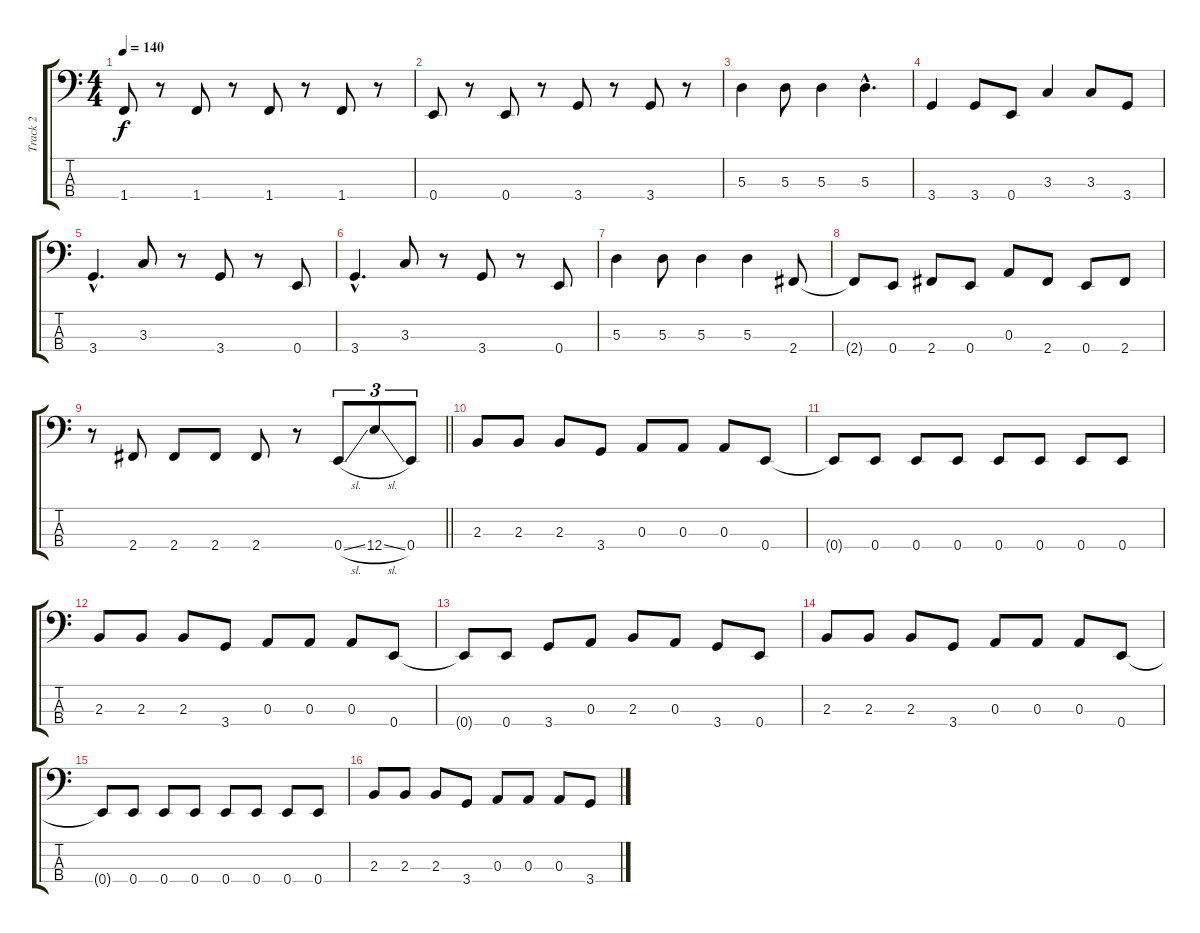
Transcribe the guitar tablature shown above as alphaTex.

\track ("Track 2" "Track 2") {instrument electricbasspick}
\staff {score tabs}
\tuning (G2 D2 A1 E1) {hide}
\ts (4 4)
\tempo 140
\clef f4
\ks c
1.4.8{dy f} r.8 1.4.8 r.8 1.4.8 r.8 1.4.8 r.8 |
0.4.8 r.8 0.4.8 r.8 3.4.8 r.8 3.4.8 r.8 |
5.3.4 5.3.8 5.3.4 5.3{hac}.4{d} |
3.4.4 3.4.8 0.4.8 3.3.4 3.3.8 3.4.8 |
3.4{hac}.4{d} 3.3.8 r.8 3.4.8 r.8 0.4.8 |
3.4{hac}.4{d} 3.3.8 r.8 3.4.8 r.8 0.4.8 |
5.3.4 5.3.8 5.3.4 5.3.4 2.4.8 |
2.4{t}.8 0.4.8 2.4.8 0.4.8 0.3.8 2.4.8 0.4.8 2.4.8 |
\barLineRight lightlight
r.8 2.4.8 2.4.8 2.4.8 2.4.8 r.8 0.4{sl}.8{tu (3 2)} 12.4{sl}.8{tu (3 2)} 0.4.8{tu (3 2)} |
2.3.8 2.3.8 2.3.8 3.4.8 0.3.8 0.3.8 0.3.8 0.4.8 |
0.4{t}.8 0.4.8 0.4.8 0.4.8 0.4.8 0.4.8 0.4.8 0.4.8 |
2.3.8 2.3.8 2.3.8 3.4.8 0.3.8 0.3.8 0.3.8 0.4.8 |
0.4{t}.8 0.4.8 3.4.8 0.3.8 2.3.8 0.3.8 3.4.8 0.4.8 |
2.3.8 2.3.8 2.3.8 3.4.8 0.3.8 0.3.8 0.3.8 0.4.8 |
0.4{t}.8 0.4.8 0.4.8 0.4.8 0.4.8 0.4.8 0.4.8 0.4.8 |
2.3.8 2.3.8 2.3.8 3.4.8 0.3.8 0.3.8 0.3.8 3.4.8
